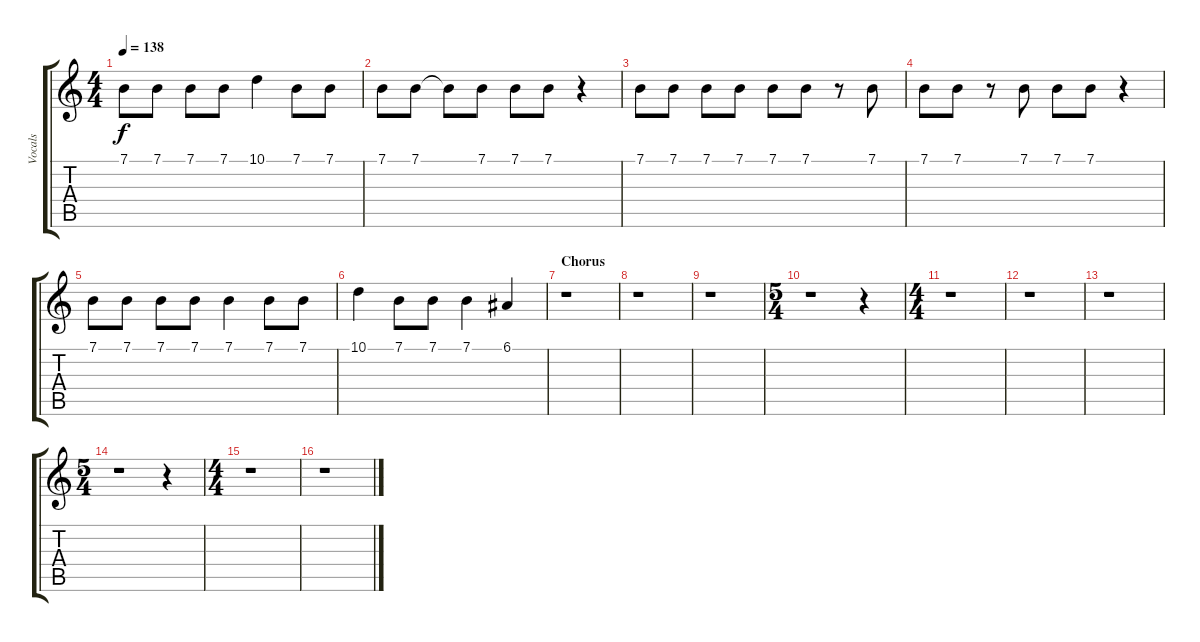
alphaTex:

\track ("Vocals" "Vocals") {instrument oboe}
\staff {score tabs}
\tuning (E4 B3 G3 D3 A2 E2) {hide}
\ts (4 4)
\tempo 138
\clef g2
\ks c
7.1.8{dy f} 7.1.8 7.1.8 7.1.8 10.1.4 7.1.8 7.1.8 |
7.1.8 7.1.8 7.1{t}.8 7.1.8 7.1.8 7.1.8 r.4 |
7.1.8 7.1.8 7.1.8 7.1.8 7.1.8 7.1.8 r.8 7.1.8 |
7.1.8 7.1.8 r.8 7.1.8 7.1.8 7.1.8 r.4 |
7.1.8 7.1.8 7.1.8 7.1.8 7.1.4 7.1.8 7.1.8 |
10.1.4 7.1.8 7.1.8 7.1.4 6.1.4 |
\section ("" "Chorus")
r.1 |
r.1 |
r.1 |
\ts (5 4)
r.1 r.4 |
\ts (4 4)
r.1 |
r.1 |
r.1 |
\ts (5 4)
r.1 r.4 |
\ts (4 4)
r.1 |
r.1
